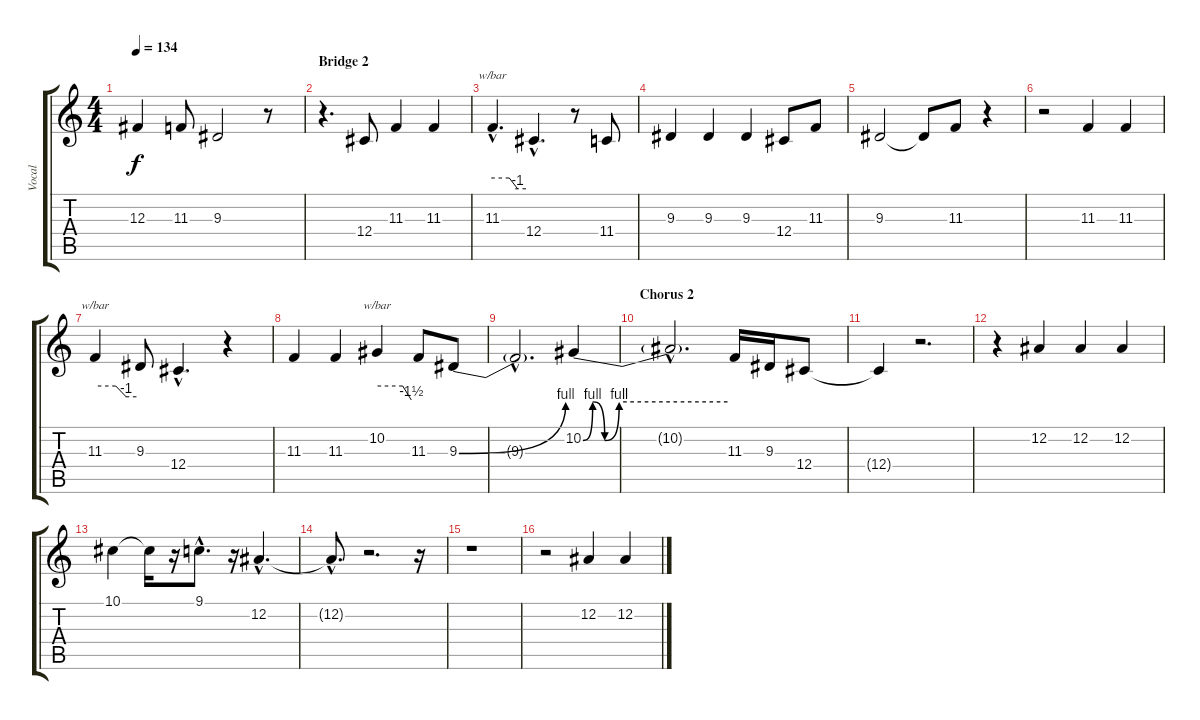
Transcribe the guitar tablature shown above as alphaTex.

\track ("Vocal" "Vocal") {instrument viola}
\staff {score tabs}
\tuning (Eb4 Bb3 Gb3 Db3 Ab2 Eb2) {hide}
\ts (4 4)
\tempo 134
\clef g2
\ks c
12.3.4{dy f} 11.3.8 9.3.2 r.8 |
\section ("" "Bridge 2")
r.4{d} 12.4.8 11.3.4 11.3.4 |
11.3{hac}.4{d tbe (custom default 0 0 30 0 45 -4 60 -4)} 12.4{hac}.4{d} r.8 11.4.8 |
9.3.4 9.3.4 9.3.4 12.4.8 11.3.8 |
9.3.2 9.3{t}.8 11.3.8 r.4 |
r.2 11.3.4 11.3.4 |
11.3.4{tbe (custom default 0 0 30 0 45 -4 60 -4)} 9.3.8 12.4{hac}.4{d} r.4 |
11.3.4 11.3.4 10.2.4{tbe (custom default 0 0 45 0 60 -6)} 11.3.8 9.3{be (bend 0 0 60 4)}.8 |
9.3{hac t}.2{d} 10.2{be (custom 0 0 4 4 9 0 15 4 60 4)}.4 |
\section ("" "Chorus 2")
10.2{hac t}.2{d} 11.3.16 9.3.16 12.4.8 |
12.4{t}.4 r.2{d} |
r.4 12.2.4 12.2.4 12.2.4 |
10.1.4 10.1{t}.16 r.16 9.1{hac}.8{d} r.16 12.2{hac}.4{d} |
12.2{hac t}.8{d} r.2{d} r.16 |
r.1 |
r.2 12.2.4 12.2.4
